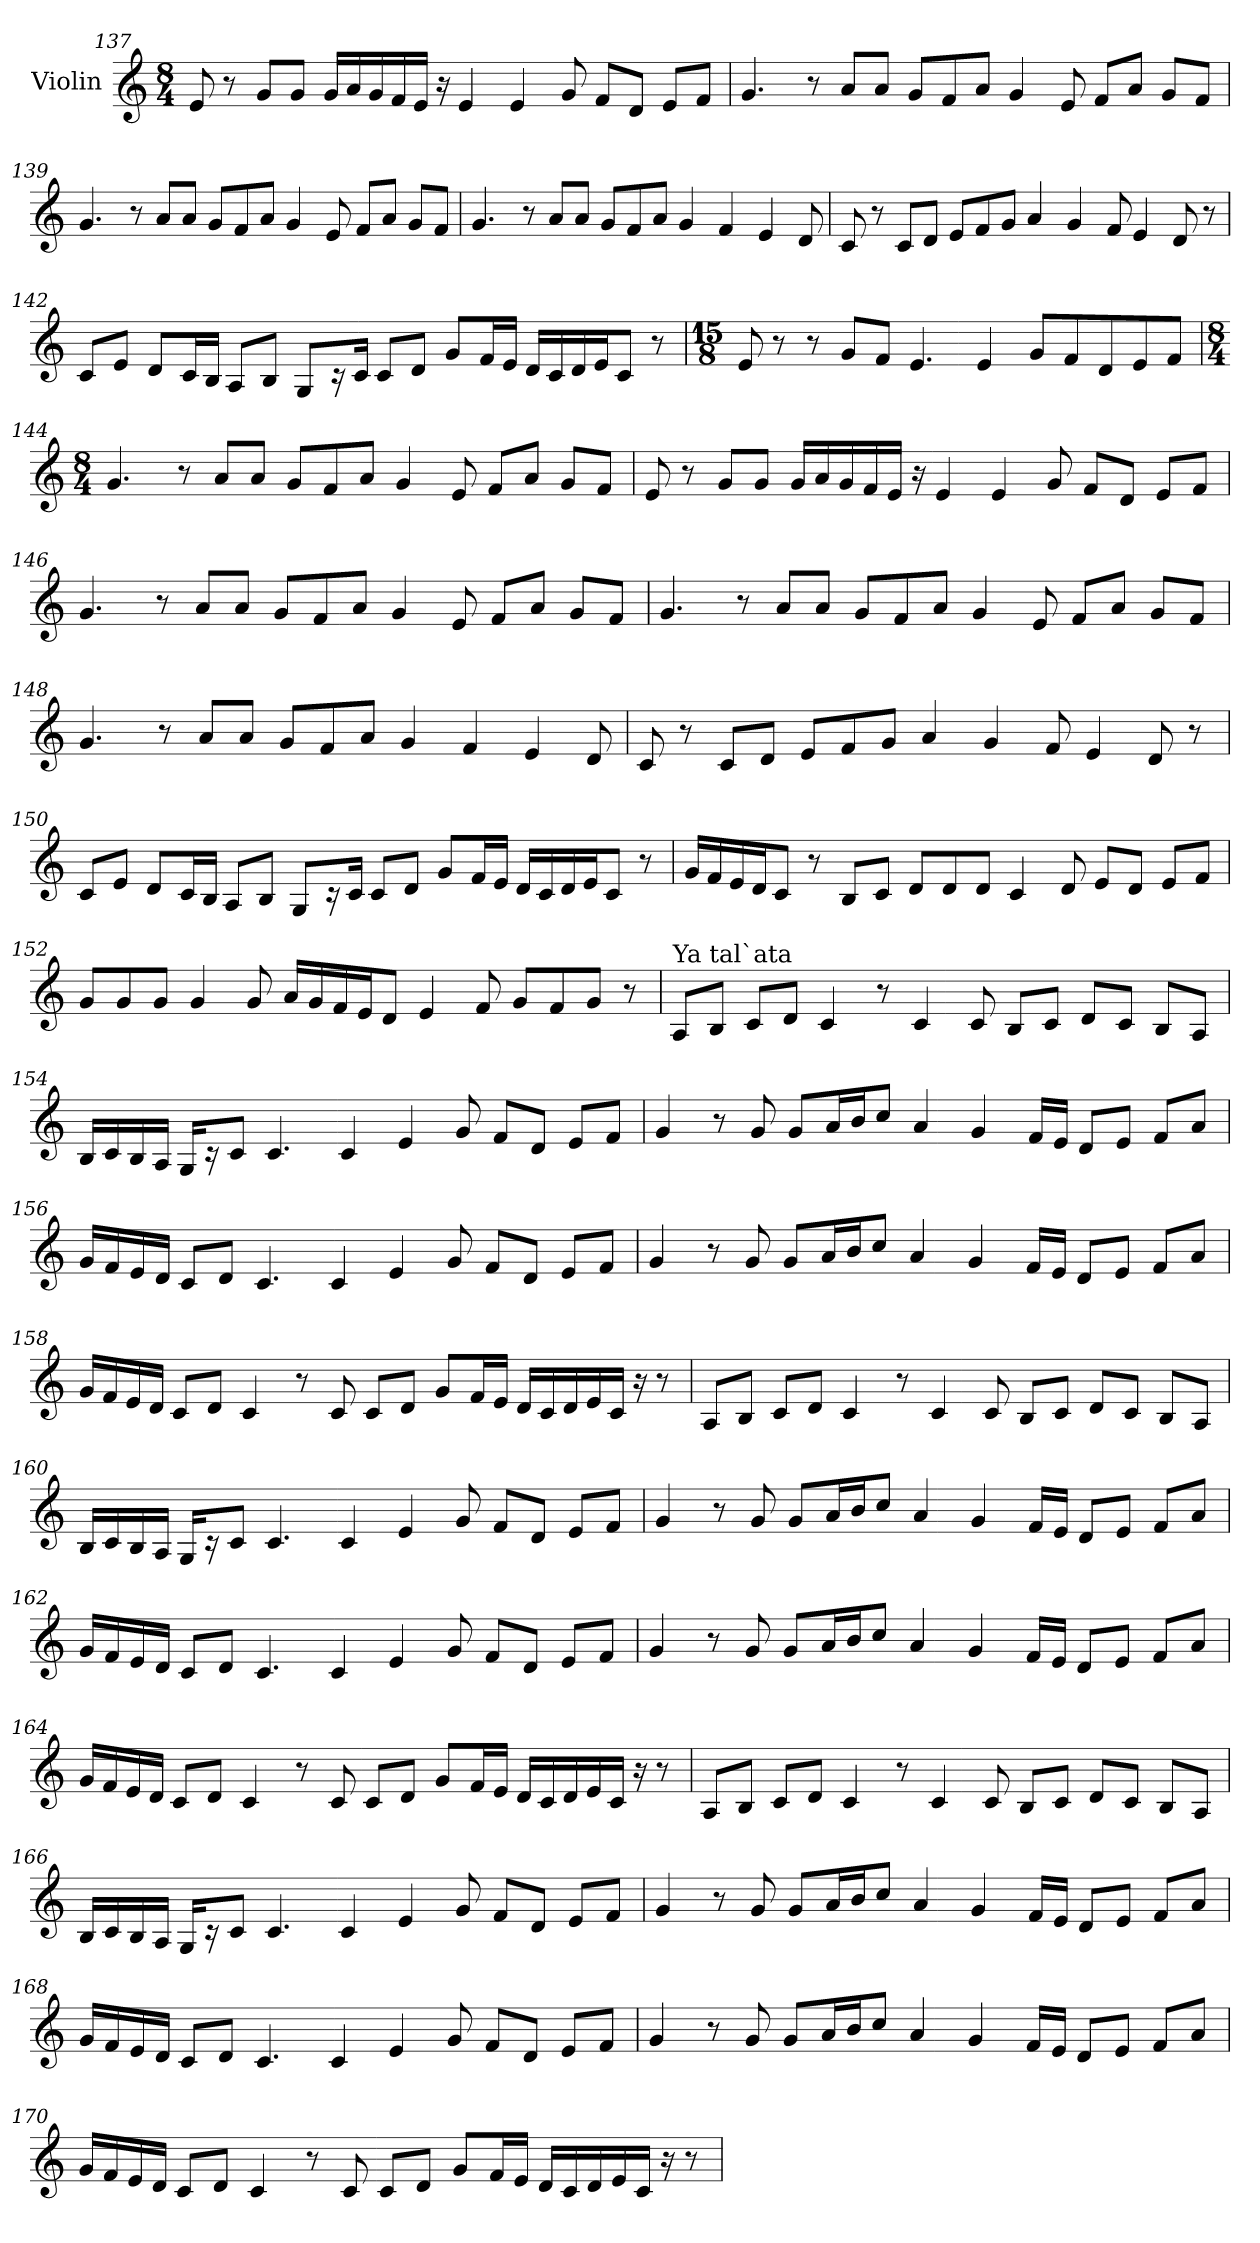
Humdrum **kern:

**kern
*part1
*staff1
*I"Violin
!!LO:LB:g=z
*clefG2
*k[]
*M8/4
=137
8e/
8r
8g/L
8g/J
16g/LL
16a/
16g/
16f/
16e/JJ
16r
4e/
4e/
8g/
8f/L
8d/J
8e/L
8f/J
=138
4.g/
8r
8a/L
8a/J
8g/L
8f/
8a/J
4g/
8e/
8f/L
8a/J
8g/L
8f/J
!!LO:LB:g=z
=139
4.g/
8r
8a/L
8a/J
8g/L
8f/
8a/J
4g/
8e/
8f/L
8a/J
8g/L
8f/J
=140
4.g/
8r
8a/L
8a/J
8g/L
8f/
8a/J
4g/
4f/
4e/
8d/
!!LO:LB:g=z
=141
8c/
8r
8c/L
8d/J
8e/L
8f/
8g/J
4a/
4g/
8f/
4e/
8d/
8r
!!LO:LB:g=z
=142
8c/L
8e/J
8d/L
16c/L
16B/JJ
8A/L
8B/J
8G/L
16r
16c/Jk
8c/L
8d/J
8g/L
16f/L
16e/JJ
16d/LL
16c/
16d/
16e/J
8c/J
8r
!!LO:PB:g=z
=143
*M15/8
8e/
8r
8r
8g/L
8f/J
4.e/
4e/
8g/L
8f/
8d/
8e/
8f/J
=144
*M8/4
4.g/
8r
8a/L
8a/J
8g/L
8f/
8a/J
4g/
8e/
8f/L
8a/J
8g/L
8f/J
!!LO:PB:g=z
=145
8e/
8r
8g/L
8g/J
16g/LL
16a/
16g/
16f/
16e/JJ
16r
4e/
4e/
8g/
8f/L
8d/J
8e/L
8f/J
=146
4.g/
8r
8a/L
8a/J
8g/L
8f/
8a/J
4g/
8e/
8f/L
8a/J
8g/L
8f/J
!!LO:LB:g=z
=147
4.g/
8r
8a/L
8a/J
8g/L
8f/
8a/J
4g/
8e/
8f/L
8a/J
8g/L
8f/J
=148
4.g/
8r
8a/L
8a/J
8g/L
8f/
8a/J
4g/
4f/
4e/
8d/
!!LO:LB:g=z
=149
8c/
8r
8c/L
8d/J
8e/L
8f/
8g/J
4a/
4g/
8f/
4e/
8d/
8r
=150
8c/L
8e/J
8d/L
16c/L
16B/JJ
8A/L
8B/J
8G/L
16r
16c/Jk
8c/L
8d/J
8g/L
16f/L
16e/JJ
16d/LL
16c/
16d/
16e/J
8c/J
8r
!!LO:LB:g=z
=151
16g/LL
16f/
16e/
16d/J
8c/J
8r
8B/L
8c/J
8d/L
8d/
8d/J
4c/
8d/
8e/L
8d/J
8e/L
8f/J
=152
8g/L
8g/
8g/J
4g/
8g/
16a/LL
16g/
16f/
16e/J
8d/J
4e/
8f/
8g/L
8f/
8g/J
8r
!!LO:LB:g=z
=153
*MM50
!LO:TX:a:t=Ya tal`ata
8A/L
8B/J
8c/L
8d/J
4c/
8r
4c/
8c/
8B/L
8c/J
8d/L
8c/J
8B/L
8A/J
=154
16B/LL
16c/
16B/
16A/JJ
16G/KL
16r
8c/J
4.c/
4c/
4e/
8g/
8f/L
8d/J
8e/L
8f/J
!!LO:LB:g=z
=155
4g/
8r
8g/
8g/L
16a/L
16b/J
8cc/J
4a/
4g/
16f/LL
16e/JJ
8d/L
8e/J
8f/L
8a/J
!!LO:LB:g=z
=156
16g/LL
16f/
16e/
16d/JJ
8c/L
8d/J
4.c/
4c/
4e/
8g/
8f/L
8d/J
8e/L
8f/J
=157
4g/
8r
8g/
8g/L
16a/L
16b/J
8cc/J
4a/
4g/
16f/LL
16e/JJ
8d/L
8e/J
8f/L
8a/J
!!LO:LB:g=z
=158
16g/LL
16f/
16e/
16d/JJ
8c/L
8d/J
4c/
8r
8c/
8c/L
8d/J
8g/L
16f/L
16e/JJ
16d/LL
16c/
16d/
16e/
16c/JJ
16r
8r
!!LO:PB:g=z
=159
8A/L
8B/J
8c/L
8d/J
4c/
8r
4c/
8c/
8B/L
8c/J
8d/L
8c/J
8B/L
8A/J
!!LO:PB:g=z
=160
16B/LL
16c/
16B/
16A/JJ
16G/KL
16r
8c/J
4.c/
4c/
4e/
8g/
8f/L
8d/J
8e/L
8f/J
=161
4g/
8r
8g/
8g/L
16a/L
16b/J
8cc/J
4a/
4g/
16f/LL
16e/JJ
8d/L
8e/J
8f/L
8a/J
!!LO:LB:g=z
=162
16g/LL
16f/
16e/
16d/JJ
8c/L
8d/J
4.c/
4c/
4e/
8g/
8f/L
8d/J
8e/L
8f/J
=163
4g/
8r
8g/
8g/L
16a/L
16b/J
8cc/J
4a/
4g/
16f/LL
16e/JJ
8d/L
8e/J
8f/L
8a/J
!!LO:LB:g=z
=164
16g/LL
16f/
16e/
16d/JJ
8c/L
8d/J
4c/
8r
8c/
8c/L
8d/J
8g/L
16f/L
16e/JJ
16d/LL
16c/
16d/
16e/
16c/JJ
16r
8r
!!LO:LB:g=z
=165
8A/L
8B/J
8c/L
8d/J
4c/
8r
4c/
8c/
8B/L
8c/J
8d/L
8c/J
8B/L
8A/J
!!LO:LB:g=z
=166
16B/LL
16c/
16B/
16A/JJ
16G/KL
16r
8c/J
4.c/
4c/
4e/
8g/
8f/L
8d/J
8e/L
8f/J
=167
4g/
8r
8g/
8g/L
16a/L
16b/J
8cc/J
4a/
4g/
16f/LL
16e/JJ
8d/L
8e/J
8f/L
8a/J
!!LO:LB:g=z
=168
16g/LL
16f/
16e/
16d/JJ
8c/L
8d/J
4.c/
4c/
4e/
8g/
8f/L
8d/J
8e/L
8f/J
=169
4g/
8r
8g/
8g/L
16a/L
16b/J
8cc/J
4a/
4g/
16f/LL
16e/JJ
8d/L
8e/J
8f/L
8a/J
!!LO:LB:g=z
=170
16g/LL
16f/
16e/
16d/JJ
8c/L
8d/J
4c/
8r
8c/
8c/L
8d/J
8g/L
16f/L
16e/JJ
16d/LL
16c/
16d/
16e/
16c/JJ
16r
8r
=
*-
